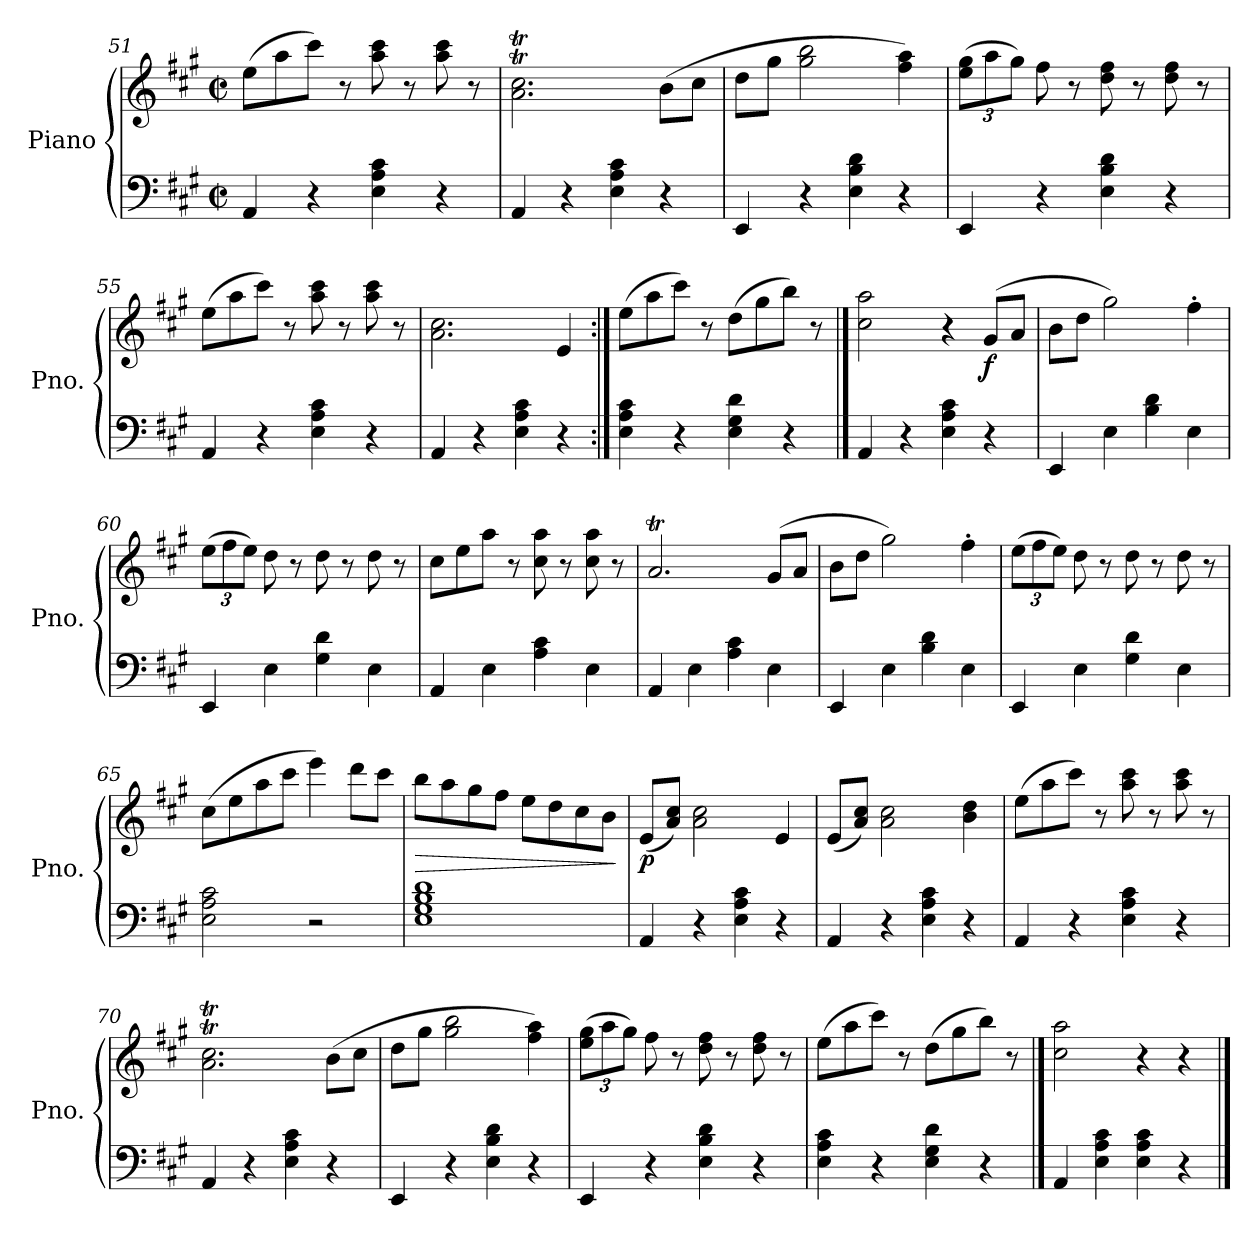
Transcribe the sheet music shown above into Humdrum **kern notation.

**kern	**kern	**dynam
*part1	*part1	*part1
*staff2	*staff1	*staff1/2
*I"Piano	*	*
*I'Pno.	*	*
*clefF4	*clefG2	*
*k[f#c#g#]	*k[f#c#g#]	*
*M2/2	*M2/2	*
*met(c|)	*met(c|)	*
=51	=51	=51
4AA/	(>8ee\L	.
.	8aa\	.
4r	8ccc#\J)	.
.	8r	.
4E\ 4A\ 4c#\	8aa\ 8ccc#\	.
.	8r	.
4r	8aa\ 8ccc#\	.
.	8r	.
=52	=52	=52
4AA/	2.a\T 2.cc#\T	.
4r	.	.
4E\ 4A\ 4c#\	.	.
4r	(>8b\L	.
.	8cc#\J	.
=53	=53	=53
4EE/	8dd\L	.
.	8gg#\J	.
4r	2gg#\ 2bb\	.
4E\ 4B\ 4d\	.	.
4r	4ff#\ 4aa\)	.
!!LO:LB:g=z
=54	=54	=54
*	*Xbrackettup	*
4EE/	(>12ee\ 12gg#\L	.
.	12aa\	.
.	12gg#\J)	.
4r	8ff#\	.
.	8r	.
4E\ 4B\ 4d\	8dd\ 8ff#\	.
.	8r	.
4r	8dd\ 8ff#\	.
.	8r	.
=55	=55	=55
4AA/	(>8ee\L	.
.	8aa\	.
4r	8ccc#\J)	.
.	8r	.
4E\ 4A\ 4c#\	8aa\ 8ccc#\	.
.	8r	.
4r	8aa\ 8ccc#\	.
.	8r	.
=56	=56	=56
4AA/	2.a\ 2.cc#\	.
4r	.	.
4E\ 4A\ 4c#\	.	.
4r	4e/	.
=57:|!	=57:|!	=57:|!
4E\ 4A\ 4c#\	(>8ee\L	.
.	8aa\	.
4r	8ccc#\J)	.
.	8r	.
4E\ 4G#\ 4d\	(>8dd\L	.
.	8gg#\	.
4r	8bb\J)	.
.	8r	.
==58	==58	==58
4AA/	2cc#\ 2aa\	.
4r	.	.
4E\ 4A\ 4c#\	4r	.
!	!	!LO:DY:b
4r	(>8g#/L	f
.	8a/J	.
!!LO:PB:g=z
=59	=59	=59
4EE/	8b\L	.
.	8dd\J	.
4E\	2gg#\)	.
4B\ 4d\	.	.
4E\	4ff#'\	.
=60	=60	=60
4EE/	(>12ee\L	.
.	12ff#\	.
.	12ee\J)	.
4E\	8dd\	.
.	8r	.
4G#\ 4d\	8dd\	.
.	8r	.
4E\	8dd\	.
.	8r	.
=61	=61	=61
4AA/	8cc#\L	.
.	8ee\	.
4E\	8aa\J	.
.	8r	.
4A\ 4c#\	8cc#\ 8aa\	.
.	8r	.
4E\	8cc#\ 8aa\	.
.	8r	.
=62	=62	=62
4AA/	2.aT/	.
4E\	.	.
4A\ 4c#\	.	.
4E\	(>8g#/L	.
.	8a/J	.
=63	=63	=63
4EE/	8b\L	.
.	8dd\J	.
4E\	2gg#\)	.
4B\ 4d\	.	.
4E\	4ff#'\	.
!!LO:LB:g=z
=64	=64	=64
4EE/	(>12ee\L	.
.	12ff#\	.
.	12ee\J)	.
4E\	8dd\	.
.	8r	.
4G#\ 4d\	8dd\	.
.	8r	.
4E\	8dd\	.
.	8r	.
=65	=65	=65
2E\ 2A\ 2c#\	(>8cc#\L	.
.	8ee\	.
.	8aa\	.
.	8ccc#\J	.
2r	4eee\)	.
.	8ddd\L	.
.	8ccc#\J	.
=66	=66	=66
!	!	!LO:HP:b
1E 1G# 1B 1d	8bb\L	>
.	8aa\	.
.	8gg#\	.
.	8ff#\J	.
.	8ee\L	.
.	8dd\	.
.	8cc#\	.
.	8b\J	.
.	.	]
=67	=67	=67
!	!	!LO:DY:b
4AA/	(<8e/L	p
.	8a/ 8cc#/J)	.
4r	2a\ 2cc#\	.
4E\ 4A\ 4c#\	.	.
4r	4e/	.
=68	=68	=68
4AA/	(<8e/L	.
.	8a/ 8cc#/J)	.
4r	2a\ 2cc#\	.
4E\ 4A\ 4c#\	.	.
4r	4b\ 4dd\	.
!!LO:LB:g=z
=69	=69	=69
4AA/	(>8ee\L	.
.	8aa\	.
4r	8ccc#\J)	.
.	8r	.
4E\ 4A\ 4c#\	8aa\ 8ccc#\	.
.	8r	.
4r	8aa\ 8ccc#\	.
.	8r	.
=70	=70	=70
4AA/	2.a\T 2.cc#\T	.
4r	.	.
4E\ 4A\ 4c#\	.	.
4r	(>8b\L	.
.	8cc#\J	.
=71	=71	=71
4EE/	8dd\L	.
.	8gg#\J	.
4r	2gg#\ 2bb\	.
4E\ 4B\ 4d\	.	.
4r	4ff#\ 4aa\)	.
=72	=72	=72
4EE/	(>12ee\ 12gg#\L	.
.	12aa\	.
.	12gg#\J)	.
4r	8ff#\	.
.	8r	.
4E\ 4B\ 4d\	8dd\ 8ff#\	.
.	8r	.
4r	8dd\ 8ff#\	.
.	8r	.
=73	=73	=73
4E\ 4A\ 4c#\	(>8ee\L	.
.	8aa\	.
4r	8ccc#\J)	.
.	8r	.
4E\ 4G#\ 4d\	(>8dd\L	.
.	8gg#\	.
4r	8bb\J)	.
.	8r	.
!!LO:LB:g=z
==74	==74	==74
4AA/	2cc#\ 2aa\	.
4E\ 4A\ 4c#\	.	.
4E\ 4A\ 4c#\	4r	.
4r	4r	.
==	==	==
*-	*-	*-
